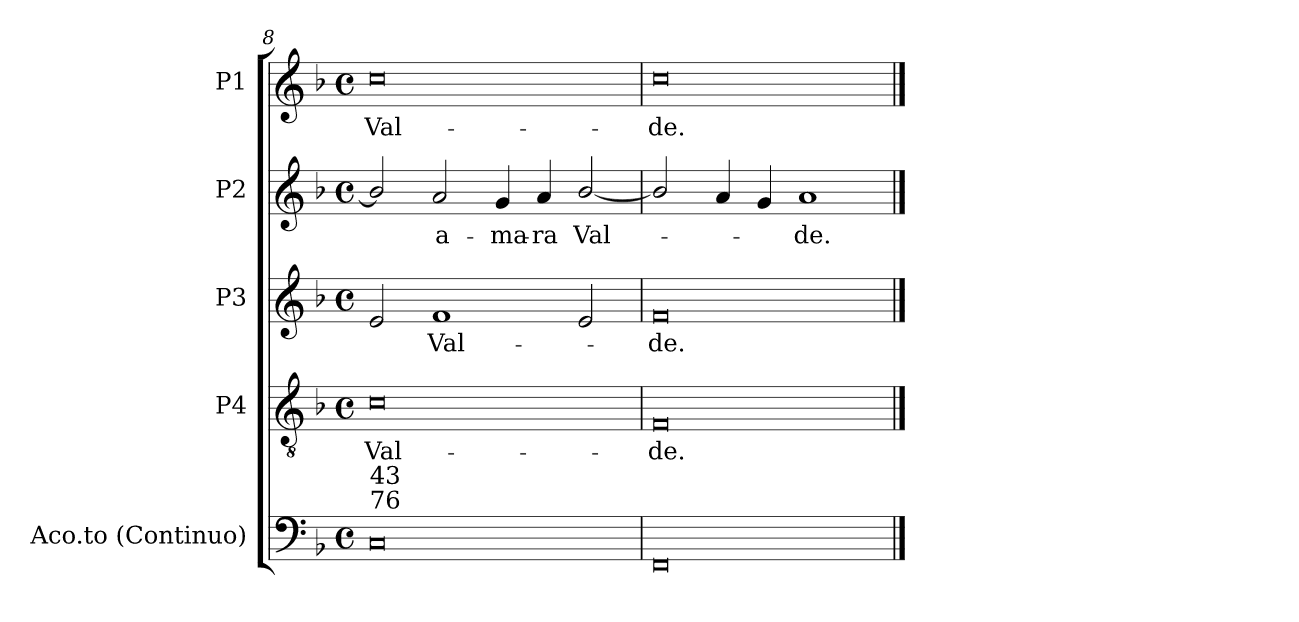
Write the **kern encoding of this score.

**kern	**kern	**text	**kern	**text	**kern	**text	**kern	**text
*part5	*part4	*part4	*part3	*part3	*part2	*part2	*part1	*part1
*staff5	*staff4	*staff4	*staff3	*staff3	*staff2	*staff2	*staff1	*staff1
*I"Aco.to (Continuo)	*I"P4	*	*I"P3	*	*I"P2	*	*I"P1	*
*I'Cont.	*	*	*	*	*	*	*	*
*clefF4	*clefGv2	*	*clefG2	*	*clefG2	*	*clefG2	*
*	*ITrd7c12	*	*	*	*	*	*	*
*k[b-]	*k[b-]	*	*k[b-]	*	*k[b-]	*	*k[b-]	*
*F:	*F:	*	*F:	*	*F:	*	*F:	*
*M4/4	*M4/4	*	*M4/4	*	*M4/4	*	*M4/4	*
*met(c)	*met(c)	*	*met(c)	*	*met(c)	*	*met(c)	*
=8	=8	=8	=8	=8	=8	=8	=8	=8
!	!	!LO:LY:b:color=#000000	!	!	!	!	!	!
!LO:TX:t=76	!	!	!	!	!	!	!	!
!LO:TX:a:t=43	!	!	!	!	!	!	!	!
!	!	!	!	!	!	!	!	!LO:LY:b:color=#000000
0Ci	0Ci	Val-	2ei/	.	2b-i/]	.	0cci	Val-
!	!	!	!	!LO:LY:b:color=#000000	!	!	!	!
!	!	!	!	!	!	!LO:LY:b:color=#000000	!	!
.	.	.	1fi	Val-	2ai/	a-	.	.
!	!	!	!	!	!	!LO:LY:b:color=#000000	!	!
.	.	.	.	.	4gi/	-ma-	.	.
!	!	!	!	!	!	!LO:LY:b:color=#000000	!	!
.	.	.	.	.	4ai/	-ra	.	.
!	!	!	!	!	!	!LO:LY:b:color=#000000	!	!
.	.	.	2ei/	.	[2b-i/	Val-	.	.
=9	=9	=9	=9	=9	=9	=9	=9	=9
!	!	!LO:LY:b:color=#000000	!	!	!	!	!	!
!	!	!	!	!LO:LY:b:color=#000000	!	!	!	!
!	!	!	!	!	!	!	!	!LO:LY:b:color=#000000
0FFi	0FFi	-de.	0fi	-de.	2b-i/]	.	0cci	-de.
.	.	.	.	.	4ai/	.	.	.
.	.	.	.	.	4gi/	.	.	.
!	!	!	!	!	!	!LO:LY:b:color=#000000	!	!
.	.	.	.	.	1ai	-de.	.	.
==	==	==	==	==	==	==	==	==
*-	*-	*-	*-	*-	*-	*-	*-	*-
